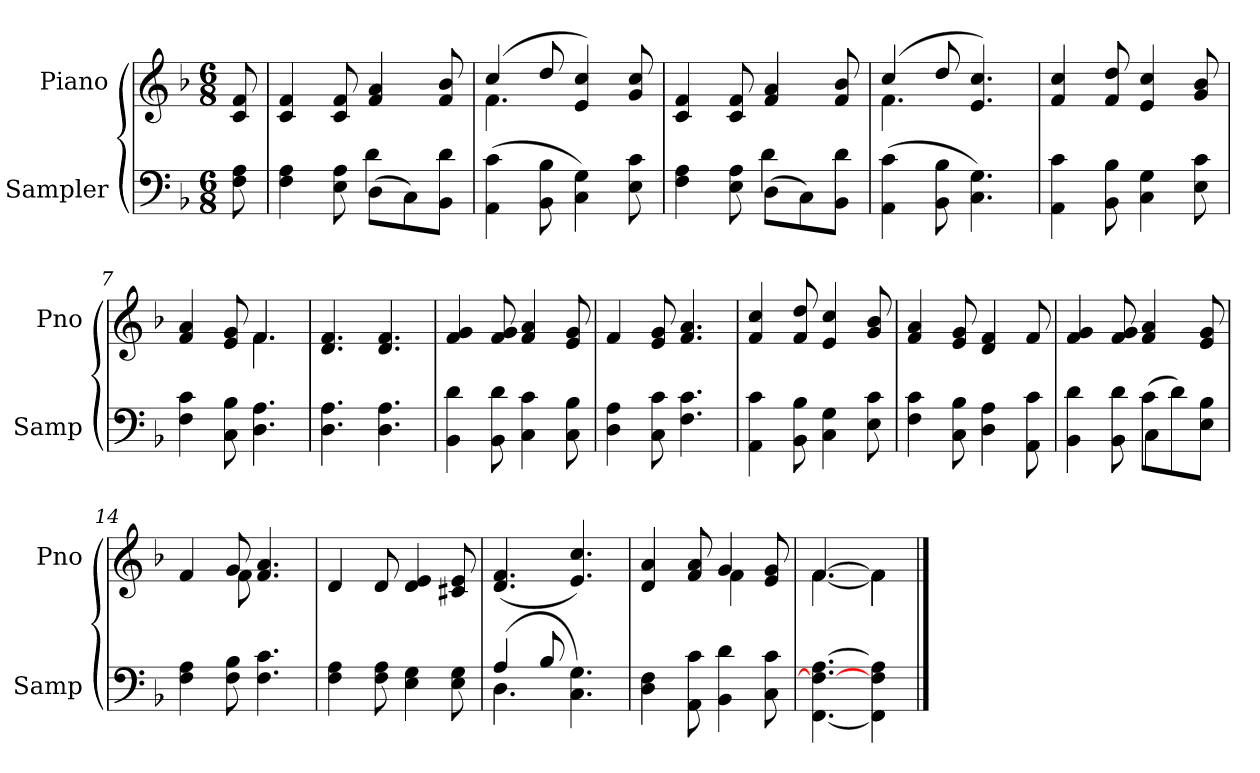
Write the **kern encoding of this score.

**kern	**kern
*part2	*part1
*staff2	*staff1
*I"Sampler	*I"Piano
*I'Samp	*I'Pno
*clefF4	*clefG2
*k[b-]	*k[b-]
*F:	*F:
*M6/8	*M6/8
=1	=1
8F 8A	8c 8f
=2	=2
*^	*
4F\ 4A\	4.ryy	4c 4f
8E\ 8A\	.	8c 8f
(8D\L	4d	4f 4a
8C\)	.	.
8BB-\ 8d\J	8ryy	8f 8b-
*v	*v	*
=3	=3
*	*^
(4AA\ 4c\	(4cc/	4.f
8BB-\ 8B-\	8dd/	.
4C\ 4G\)	4e/ 4cc/)	4.ryy
8E\ 8c\	8g 8cc	.
*	*v	*v
=4	=4
*^	*
4F\ 4A\	4.ryy	4c 4f
8E\ 8A\	.	8c 8f
(8D\L	4d	4f 4a
8C\)	.	.
8BB-\ 8d\J	8ryy	8f 8b-
*v	*v	*
=5	=5
*	*^
(4AA 4c	(4cc/	4.f
8BB- 8B-	8dd/	.
4.C\ 4.G\)	4.e/ 4.cc/)	4.ryy
*	*v	*v
=6	=6
4AA\ 4c\	4f 4cc
8BB-\ 8B-\	8f 8dd
4C\ 4G\	4e 4cc
8E\ 8c\	8g 8b-
=7	=7
*	*^
4F\ 4c\	4f 4a	4.ryy
8C\ 8B-\	8e 8g	.
4.D\ 4.A\	4.f/	4.f
*	*v	*v
=8	=8
4.D\ 4.A\	4.d 4.f
4.D\ 4.A\	4.d 4.f
=9	=9
4BB- 4d	4f 4g
8BB- 8d	8f 8g
4C 4c	4f 4a
8C 8B-	8e 8g
=10	=10
4D 4A	4f
8C 8c	8e 8g
4.F 4.c	4.f 4.a
=11	=11
4AA 4c	4f 4cc
8BB- 8B-	8f 8dd
4C 4G	4e 4cc
8E 8c	8g 8b-
=12	=12
4F 4c	4f 4a
8C 8B-	8e 8g
4D 4A	4d 4f
8AA 8c	8f
=13	=13
*^	*
4BB- 4d	4.ryy	4f 4g
8BB- 8d	.	8f 8g
(8c\L	4C	4f 4a
8d\)	.	.
8E\ 8B-\J	8ryy	8e 8g
*v	*v	*
=14	=14
*	*^
4F\ 4A\	4f	4ryy
8F\ 8B-\	8g/	8f
4.F\ 4.c\	4.f 4.a	4.ryy
*	*v	*v
=15	=15
4F 4A	4d
8F 8A	8d
4E 4G	4d 4e
8E 8G	8c#X 8e
=16	=16
*^	*
(4A/	4.D	(4.d 4.f
8B-/	.	.
4.C 4.G)	4.ryy	4.e 4.cc)
*v	*v	*
=17	=17
*	*^
4D\ 4F\	4d 4a	4.ryy
8AA\ 8c\	8f 8a	.
4BB-\ 4d\	4g/	4f
8C\ 8c\	8e 8g	8ryy
=18	=18	=18
[4.FF\ 4.F\_ [4.A\	[4.f/	[4.f
4FF\] 4F\ 4A\]	4f\]	4f]
*	*v	*v
==	==
*-	*-
